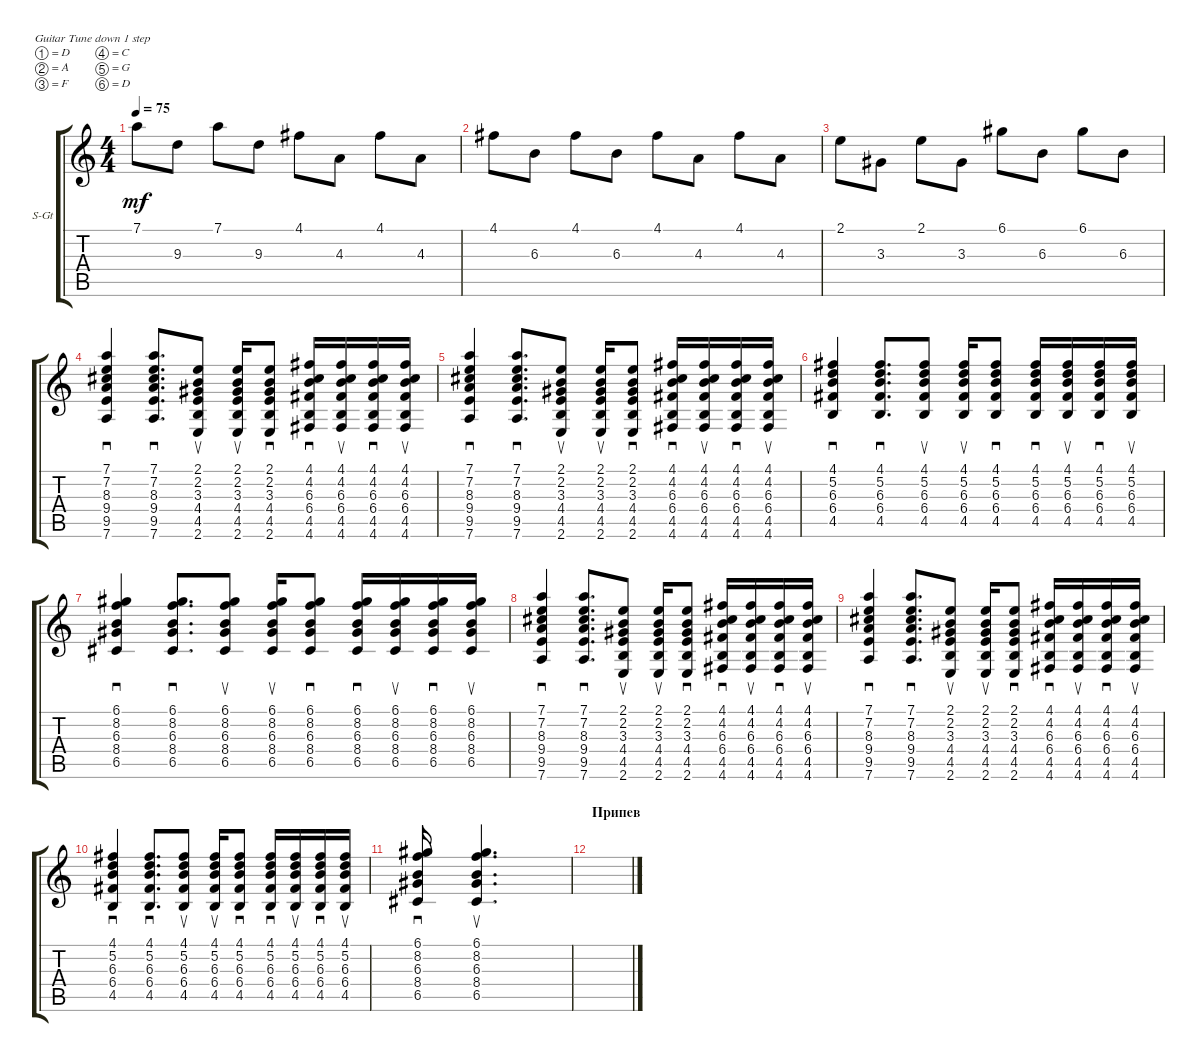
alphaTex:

\defaultSystemsLayout 4
\bracketExtendMode groupsimilarinstruments
\firstSystemTrackNameOrientation horizontal
\otherSystemsTrackNameOrientation horizontal
\track ("Гитара 1" "S-Gt") {instrument acousticguitarsteel}
\staff {score tabs}
\tuning (D4 A3 F3 C3 G2 D2)
\ts (4 4)
\tempo 75
\clef g2
\ks c
7.1.8{dy mf} 9.3.8 7.1.8 9.3.8 4.1.8 4.3.8 4.1.8 4.3.8 |
4.1.8 6.3.8 4.1.8 6.3.8 4.1.8 4.3.8 4.1.8 4.3.8 |
2.1.8 3.3.8 2.1.8 3.3.8 6.1.8 6.3.8 6.1.8 6.3.8 |
(7.6 9.5 9.4 8.3 7.2 7.1).4{sd} (7.6 9.5 9.4 8.3 7.2 7.1).8{d sd} (2.6 4.5 4.4 3.3 2.2 2.1).8{su} (2.6 4.5 4.4 3.3 2.2 2.1).16{su} (2.6 4.5 4.4 3.3 2.2 2.1).8{sd} (4.6 4.5 6.4 6.3 4.2 4.1).16{sd} (4.6 4.5 6.4 6.3 4.2 4.1).16{su} (4.6 4.5 6.4 6.3 4.2 4.1).16{sd} (4.6 4.5 6.4 6.3 4.2 4.1).16{su} |
(7.6 9.5 9.4 8.3 7.2 7.1).4{sd} (7.6 9.5 9.4 8.3 7.2 7.1).8{d sd} (2.6 4.5 4.4 3.3 2.2 2.1).8{su} (2.6 4.5 4.4 3.3 2.2 2.1).16{su} (2.6 4.5 4.4 3.3 2.2 2.1).8{sd} (4.6 4.5 6.4 6.3 4.2 4.1).16{sd} (4.6 4.5 6.4 6.3 4.2 4.1).16{su} (4.6 4.5 6.4 6.3 4.2 4.1).16{sd} (4.6 4.5 6.4 6.3 4.2 4.1).16{su} |
(4.5 6.4 6.3 5.2 4.1).4{sd} (4.5 6.4 6.3 5.2 4.1).8{d sd} (4.5 6.4 6.3 5.2 4.1).8{su} (4.5 6.4 6.3 5.2 4.1).16{su} (4.5 6.4 6.3 5.2 4.1).8{sd} (4.5 6.4 6.3 5.2 4.1).16{sd} (4.5 6.4 6.3 5.2 4.1).16{su} (4.5 6.4 6.3 5.2 4.1).16{sd} (4.5 6.4 6.3 5.2 4.1).16{su} |
(6.5 8.4 6.3 8.2 6.1).4{sd} (6.5 8.4 6.3 8.2 6.1).8{d sd} (6.5 8.4 6.3 8.2 6.1).8{su} (6.5 8.4 6.3 8.2 6.1).16{su} (6.5 8.4 6.3 8.2 6.1).8{sd} (6.5 8.4 6.3 8.2 6.1).16{sd} (6.5 8.4 6.3 8.2 6.1).16{su} (6.5 8.4 6.3 8.2 6.1).16{sd} (6.5 8.4 6.3 8.2 6.1).16{su} |
(7.6 9.5 9.4 8.3 7.2 7.1).4{sd} (7.6 9.5 9.4 8.3 7.2 7.1).8{d sd} (2.6 4.5 4.4 3.3 2.2 2.1).8{su} (2.6 4.5 4.4 3.3 2.2 2.1).16{su} (2.6 4.5 4.4 3.3 2.2 2.1).8{sd} (4.6 4.5 6.4 6.3 4.2 4.1).16{sd} (4.6 4.5 6.4 6.3 4.2 4.1).16{su} (4.6 4.5 6.4 6.3 4.2 4.1).16{sd} (4.6 4.5 6.4 6.3 4.2 4.1).16{su} |
(7.6 9.5 9.4 8.3 7.2 7.1).4{sd} (7.6 9.5 9.4 8.3 7.2 7.1).8{d sd} (2.6 4.5 4.4 3.3 2.2 2.1).8{su} (2.6 4.5 4.4 3.3 2.2 2.1).16{su} (2.6 4.5 4.4 3.3 2.2 2.1).8{sd} (4.6 4.5 6.4 6.3 4.2 4.1).16{sd} (4.6 4.5 6.4 6.3 4.2 4.1).16{su} (4.6 4.5 6.4 6.3 4.2 4.1).16{sd} (4.6 4.5 6.4 6.3 4.2 4.1).16{su} |
(4.5 6.4 6.3 5.2 4.1).4{sd} (4.5 6.4 6.3 5.2 4.1).8{d sd} (4.5 6.4 6.3 5.2 4.1).8{su} (4.5 6.4 6.3 5.2 4.1).16{su} (4.5 6.4 6.3 5.2 4.1).8{sd} (4.5 6.4 6.3 5.2 4.1).16{sd} (4.5 6.4 6.3 5.2 4.1).16{su} (4.5 6.4 6.3 5.2 4.1).16{sd} (4.5 6.4 6.3 5.2 4.1).16{su} |
(6.5 8.4 6.3 8.2 6.1).16{sd} (6.5 8.4 6.3 8.2 6.1).4{d su} |
\section ("" "Припев")
